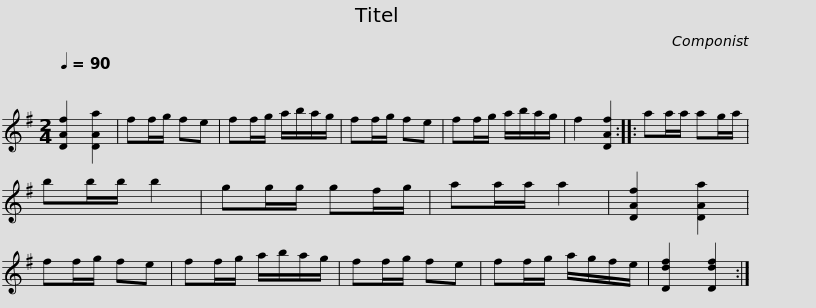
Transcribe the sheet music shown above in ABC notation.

X:1
L:1/8
Q:1/4=90
M:2/4
I:linebreak $
K:G
V:1 treble
V:1
 [DAf]2 [DAa]2 | ff/g/ fe | ff/g/ a/b/a/g/ | ff/g/ fe | ff/g/ a/b/a/g/ | %5
 f2 [DAf]2 ::$ aa/a/ ag/a/ | bb/b/ b2 | gg/g/ gf/g/ | aa/a/ a2 | %10
 [DAf]2 [DAa]2 |$ ff/g/ fe | ff/g/ a/b/a/g/ | ff/g/ fe | ff/g/ a/g/f/e/ | %15
 [Ddf]2 [Ddf]2 :| %16
